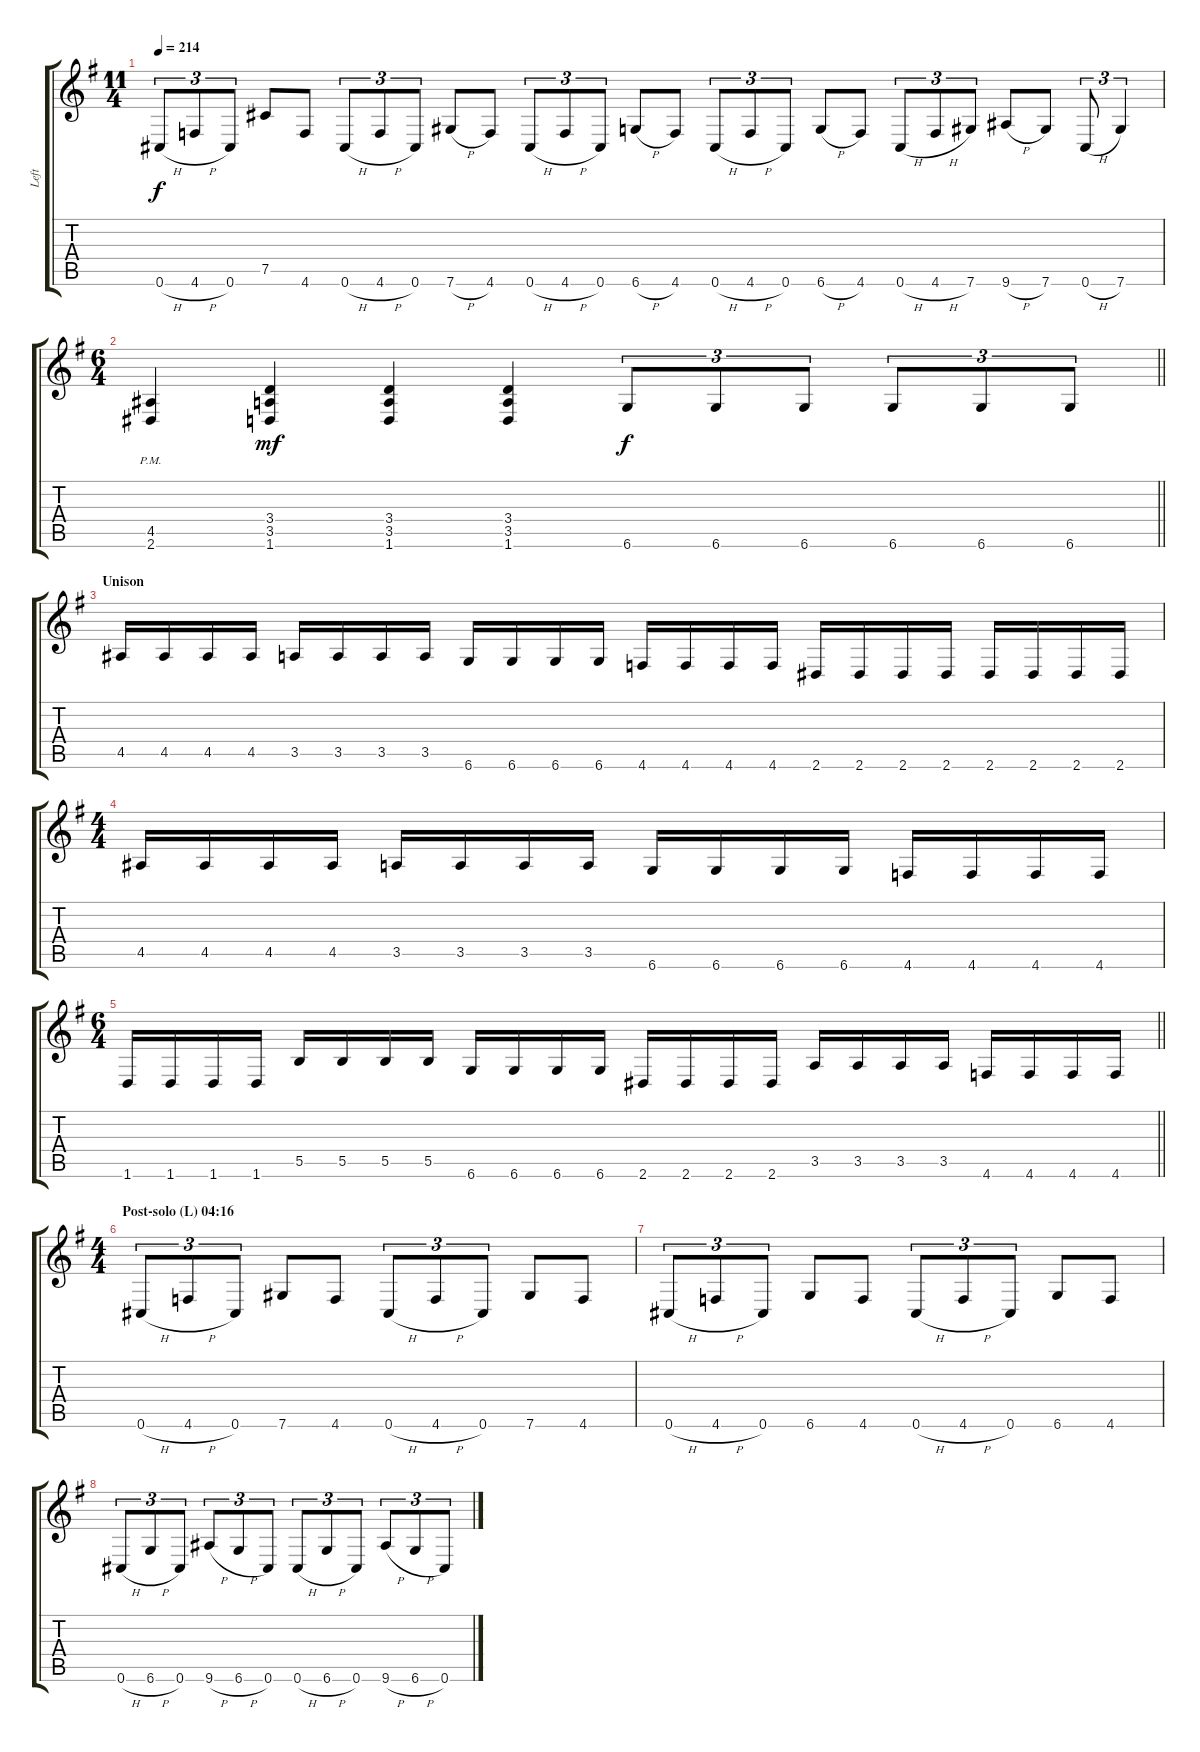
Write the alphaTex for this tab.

\track ("Left" "Left") {instrument distortionguitar}
\staff {score tabs}
\tuning (Db4 Ab3 E3 B2 Gb2 Db2) {hide}
\ts (11 4)
\tempo 214
\clef g2
\ks eminor
0.6{h}.8{tu (3 2) dy f} 4.6{h}.8{tu (3 2)} 0.6.8{tu (3 2)} 7.5.8 4.6.8 0.6{h}.8{tu (3 2)} 4.6{h}.8{tu (3 2)} 0.6.8{tu (3 2)} 7.6{h}.8 4.6.8 0.6{h}.8{tu (3 2)} 4.6{h}.8{tu (3 2)} 0.6.8{tu (3 2)} 6.6{h}.8 4.6.8 0.6{h}.8{tu (3 2)} 4.6{h}.8{tu (3 2)} 0.6.8{tu (3 2)} 6.6{h}.8 4.6.8 0.6{h}.8{tu (3 2)} 4.6{h}.8{tu (3 2)} 7.6.8{tu (3 2)} 9.6{h}.8 7.6.8 0.6{h}.8{tu (3 2)} 7.6.4{tu (3 2)} |
\ts (6 4)
\barLineRight lightlight
(4.5{pm} 2.6{pm}).4 (3.4 3.5 1.6).4{dy mf} (3.4 3.5 1.6).4 (3.4 3.5 1.6).4 6.6.8{tu (3 2) dy f} 6.6.8{tu (3 2)} 6.6.8{tu (3 2)} 6.6.8{tu (3 2)} 6.6.8{tu (3 2)} 6.6.8{tu (3 2)} |
\section ("" "Unison")
4.5.16 4.5.16 4.5.16 4.5.16 3.5.16 3.5.16 3.5.16 3.5.16 6.6.16 6.6.16 6.6.16 6.6.16 4.6.16 4.6.16 4.6.16 4.6.16 2.6.16 2.6.16 2.6.16 2.6.16 2.6.16 2.6.16 2.6.16 2.6.16 |
\ts (4 4)
4.5.16 4.5.16 4.5.16 4.5.16 3.5.16 3.5.16 3.5.16 3.5.16 6.6.16 6.6.16 6.6.16 6.6.16 4.6.16 4.6.16 4.6.16 4.6.16 |
\ts (6 4)
\barLineRight lightlight
1.6.16 1.6.16 1.6.16 1.6.16 5.5.16 5.5.16 5.5.16 5.5.16 6.6.16 6.6.16 6.6.16 6.6.16 2.6.16 2.6.16 2.6.16 2.6.16 3.5.16 3.5.16 3.5.16 3.5.16 4.6.16 4.6.16 4.6.16 4.6.16 |
\ts (4 4)
\section ("" "Post-solo (L) 04:16")
0.6{h}.8{tu (3 2)} 4.6{h}.8{tu (3 2)} 0.6.8{tu (3 2)} 7.6.8 4.6.8 0.6{h}.8{tu (3 2)} 4.6{h}.8{tu (3 2)} 0.6.8{tu (3 2)} 7.6.8 4.6.8 |
0.6{h}.8{tu (3 2)} 4.6{h}.8{tu (3 2)} 0.6.8{tu (3 2)} 6.6.8 4.6.8 0.6{h}.8{tu (3 2)} 4.6{h}.8{tu (3 2)} 0.6.8{tu (3 2)} 6.6.8 4.6.8 |
0.6{h}.8{tu (3 2)} 6.6{h}.8{tu (3 2)} 0.6.8{tu (3 2)} 9.6{h}.8{tu (3 2)} 6.6{h}.8{tu (3 2)} 0.6.8{tu (3 2)} 0.6{h}.8{tu (3 2)} 6.6{h}.8{tu (3 2)} 0.6.8{tu (3 2)} 9.6{h}.8{tu (3 2)} 6.6{h}.8{tu (3 2)} 0.6.8{tu (3 2)}
